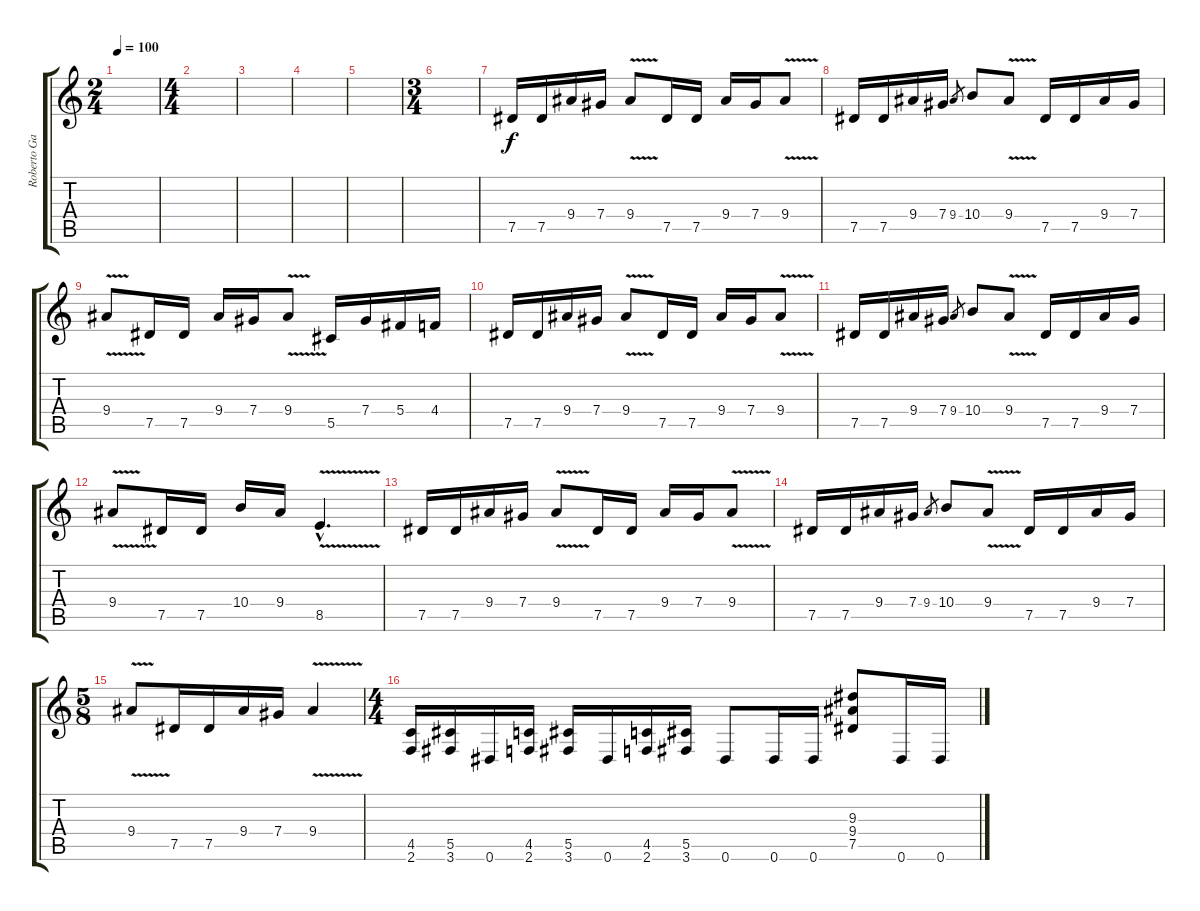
\track ("Roberto García" "Roberto Ga") {instrument distortionguitar}
\staff {score tabs}
\tuning (Eb4 Bb3 Gb3 Db3 Ab2 Eb2) {hide}
\ts (2 4)
\tempo 100
\clef g2
\ks c
|
\ts (4 4)
|
|
|
|
\ts (3 4)
|
7.5.16 7.5.16 9.4.16 7.4.16 9.4{v}.8 7.5.16 7.5.16 9.4.16 7.4.16 9.4{v}.8 |
7.5.16 7.5.16 9.4.16 7.4.16 9.4.8{gr} 10.4.8 9.4{v}.8 7.5.16 7.5.16 9.4.16 7.4.16 |
9.4{v}.8 7.5.16 7.5.16 9.4.16 7.4.16 9.4{v}.8 5.5.16 7.4.16 5.4.16 4.4.16 |
7.5.16 7.5.16 9.4.16 7.4.16 9.4{v}.8 7.5.16 7.5.16 9.4.16 7.4.16 9.4{v}.8 |
7.5.16 7.5.16 9.4.16 7.4.16 9.4.8{gr} 10.4.8 9.4{v}.8 7.5.16 7.5.16 9.4.16 7.4.16 |
9.4{v}.8 7.5.16 7.5.16 10.4.16 9.4.16 8.5{v hac}.4{d} |
7.5.16 7.5.16 9.4.16 7.4.16 9.4{v}.8 7.5.16 7.5.16 9.4.16 7.4.16 9.4{v}.8 |
7.5.16 7.5.16 9.4.16 7.4.16 9.4.8{gr} 10.4.8 9.4{v}.8 7.5.16 7.5.16 9.4.16 7.4.16 |
\ts (5 8)
9.4{v}.8 7.5.16 7.5.16 9.4.16 7.4.16 9.4{v}.4 |
\ts (4 4)
(4.5 2.6).16 (5.5 3.6).16 0.6.16 (4.5 2.6).16 (5.5 3.6).16 0.6.16 (4.5 2.6).16 (5.5 3.6).16 0.6.8 0.6.16 0.6.16 (9.3 9.4 7.5).8 0.6.16 0.6.16
